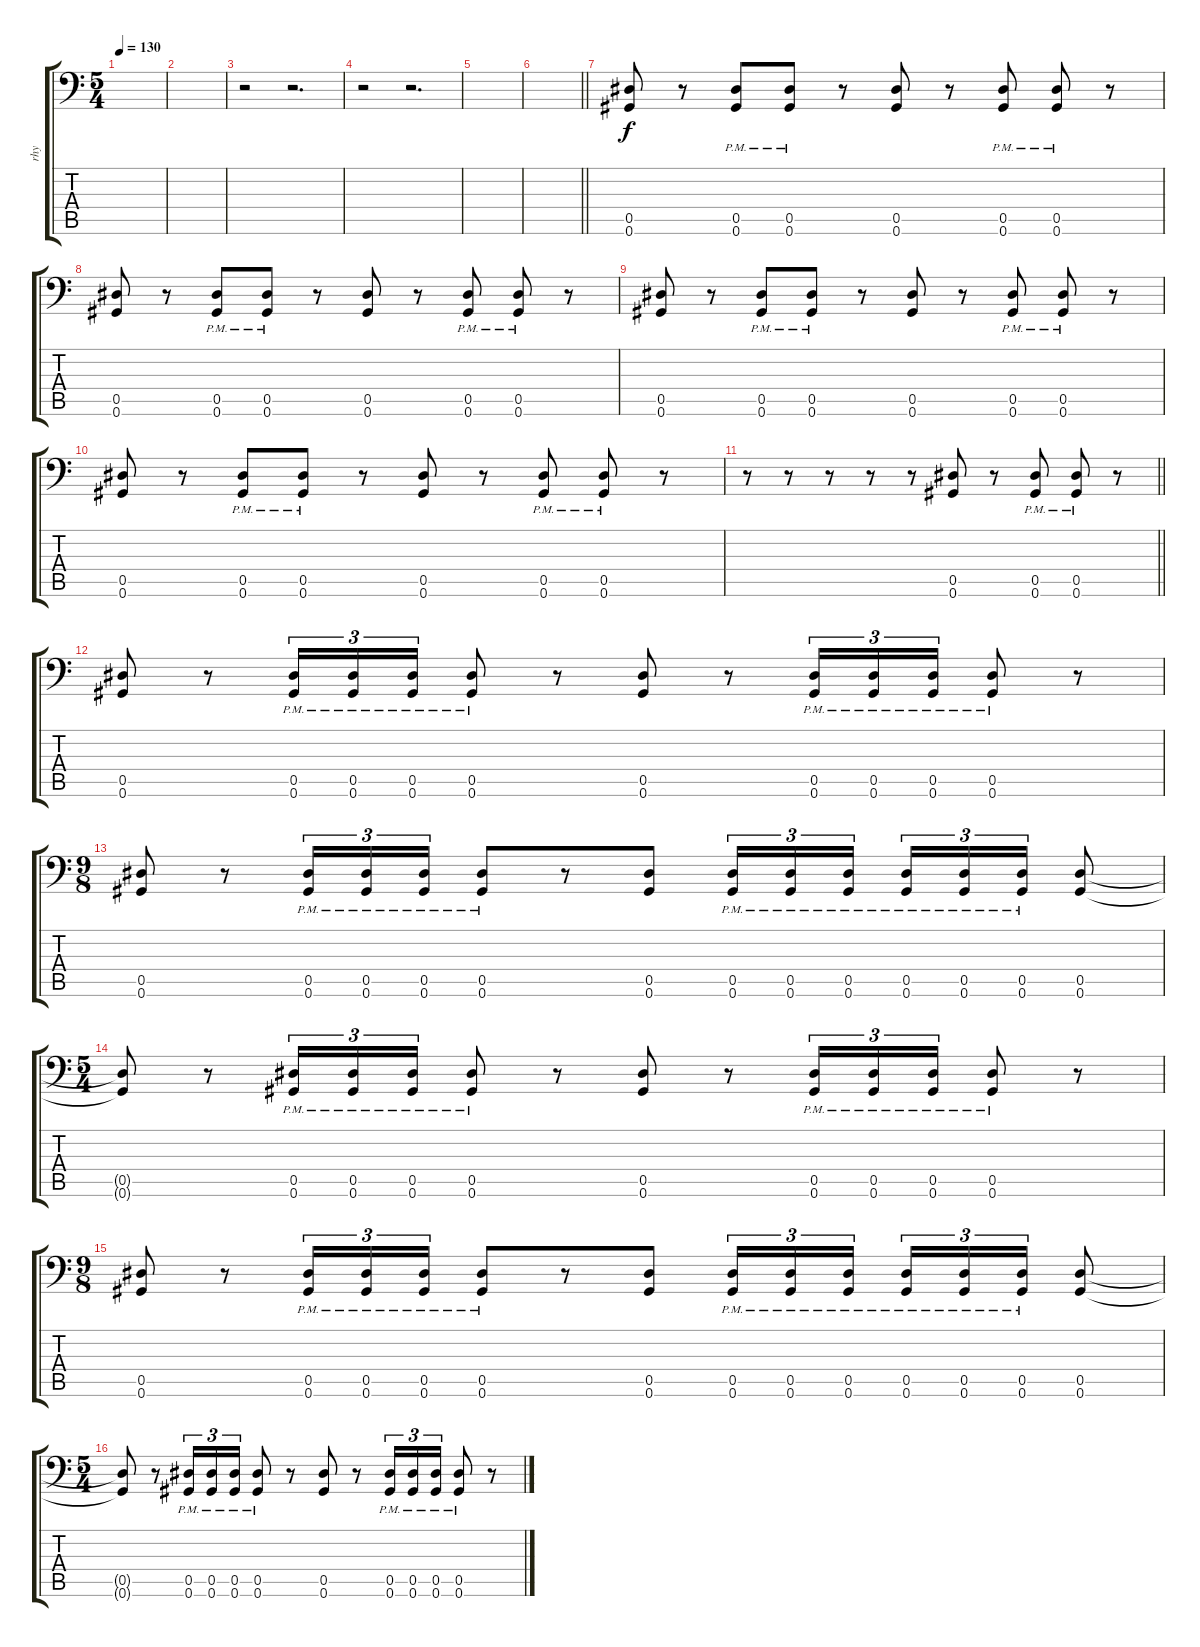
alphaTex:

\track ("rhy" "rhy") {instrument distortionguitar}
\staff {score tabs}
\tuning (Bb3 F3 Db3 Ab2 Eb2 Ab1) {hide}
\ts (5 4)
\tempo 130
\clef f4
\ks c
|
|
r.2 r.2{d} |
r.2 r.2{d} |
|
\barLineRight lightlight
|
\section ("" "")
(0.5 0.6).8 r.8 (0.5{pm} 0.6{pm}).8 (0.5{pm} 0.6{pm}).8 r.8 (0.5 0.6).8 r.8 (0.5{pm} 0.6{pm}).8 (0.5{pm} 0.6{pm}).8 r.8 |
(0.5 0.6).8 r.8 (0.5{pm} 0.6{pm}).8 (0.5{pm} 0.6{pm}).8 r.8 (0.5 0.6).8 r.8 (0.5{pm} 0.6{pm}).8 (0.5{pm} 0.6{pm}).8 r.8 |
(0.5 0.6).8 r.8 (0.5{pm} 0.6{pm}).8 (0.5{pm} 0.6{pm}).8 r.8 (0.5 0.6).8 r.8 (0.5{pm} 0.6{pm}).8 (0.5{pm} 0.6{pm}).8 r.8 |
(0.5 0.6).8 r.8 (0.5{pm} 0.6{pm}).8 (0.5{pm} 0.6{pm}).8 r.8 (0.5 0.6).8 r.8 (0.5{pm} 0.6{pm}).8 (0.5{pm} 0.6{pm}).8 r.8 |
\barLineRight lightlight
r.8 r.8 r.8 r.8 r.8 (0.5 0.6).8 r.8 (0.5{pm} 0.6{pm}).8 (0.5{pm} 0.6{pm}).8 r.8 |
\section ("" "")
(0.5 0.6).8 r.8 (0.5{pm} 0.6{pm}).16{tu (3 2)} (0.5{pm} 0.6{pm}).16{tu (3 2)} (0.5{pm} 0.6{pm}).16{tu (3 2)} (0.5{pm} 0.6{pm}).8 r.8 (0.5 0.6).8 r.8 (0.5{pm} 0.6{pm}).16{tu (3 2)} (0.5{pm} 0.6{pm}).16{tu (3 2)} (0.5{pm} 0.6{pm}).16{tu (3 2)} (0.5{pm} 0.6{pm}).8 r.8 |
\ts (9 8)
(0.5 0.6).8 r.8 (0.5{pm} 0.6{pm}).16{tu (3 2)} (0.5{pm} 0.6{pm}).16{tu (3 2)} (0.5{pm} 0.6{pm}).16{tu (3 2)} (0.5{pm} 0.6{pm}).8 r.8 (0.5 0.6).8 (0.5{pm} 0.6{pm}).16{tu (3 2)} (0.5{pm} 0.6{pm}).16{tu (3 2)} (0.5{pm} 0.6{pm}).16{tu (3 2)} (0.5{pm} 0.6{pm}).16{tu (3 2)} (0.5{pm} 0.6{pm}).16{tu (3 2)} (0.5{pm} 0.6{pm}).16{tu (3 2)} (0.5 0.6).8 |
\ts (5 4)
(0.5{t} 0.6{t}).8 r.8 (0.5{pm} 0.6{pm}).16{tu (3 2)} (0.5{pm} 0.6{pm}).16{tu (3 2)} (0.5{pm} 0.6{pm}).16{tu (3 2)} (0.5{pm} 0.6{pm}).8 r.8 (0.5 0.6).8 r.8 (0.5{pm} 0.6{pm}).16{tu (3 2)} (0.5{pm} 0.6{pm}).16{tu (3 2)} (0.5{pm} 0.6{pm}).16{tu (3 2)} (0.5{pm} 0.6{pm}).8 r.8 |
\ts (9 8)
(0.5 0.6).8 r.8 (0.5{pm} 0.6{pm}).16{tu (3 2)} (0.5{pm} 0.6{pm}).16{tu (3 2)} (0.5{pm} 0.6{pm}).16{tu (3 2)} (0.5{pm} 0.6{pm}).8 r.8 (0.5 0.6).8 (0.5{pm} 0.6{pm}).16{tu (3 2)} (0.5{pm} 0.6{pm}).16{tu (3 2)} (0.5{pm} 0.6{pm}).16{tu (3 2)} (0.5{pm} 0.6{pm}).16{tu (3 2)} (0.5{pm} 0.6{pm}).16{tu (3 2)} (0.5{pm} 0.6{pm}).16{tu (3 2)} (0.5 0.6).8 |
\ts (5 4)
(0.5{t} 0.6{t}).8 r.8 (0.5{pm} 0.6{pm}).16{tu (3 2)} (0.5{pm} 0.6{pm}).16{tu (3 2)} (0.5{pm} 0.6{pm}).16{tu (3 2)} (0.5{pm} 0.6{pm}).8 r.8 (0.5 0.6).8 r.8 (0.5{pm} 0.6{pm}).16{tu (3 2)} (0.5{pm} 0.6{pm}).16{tu (3 2)} (0.5{pm} 0.6{pm}).16{tu (3 2)} (0.5{pm} 0.6{pm}).8 r.8
